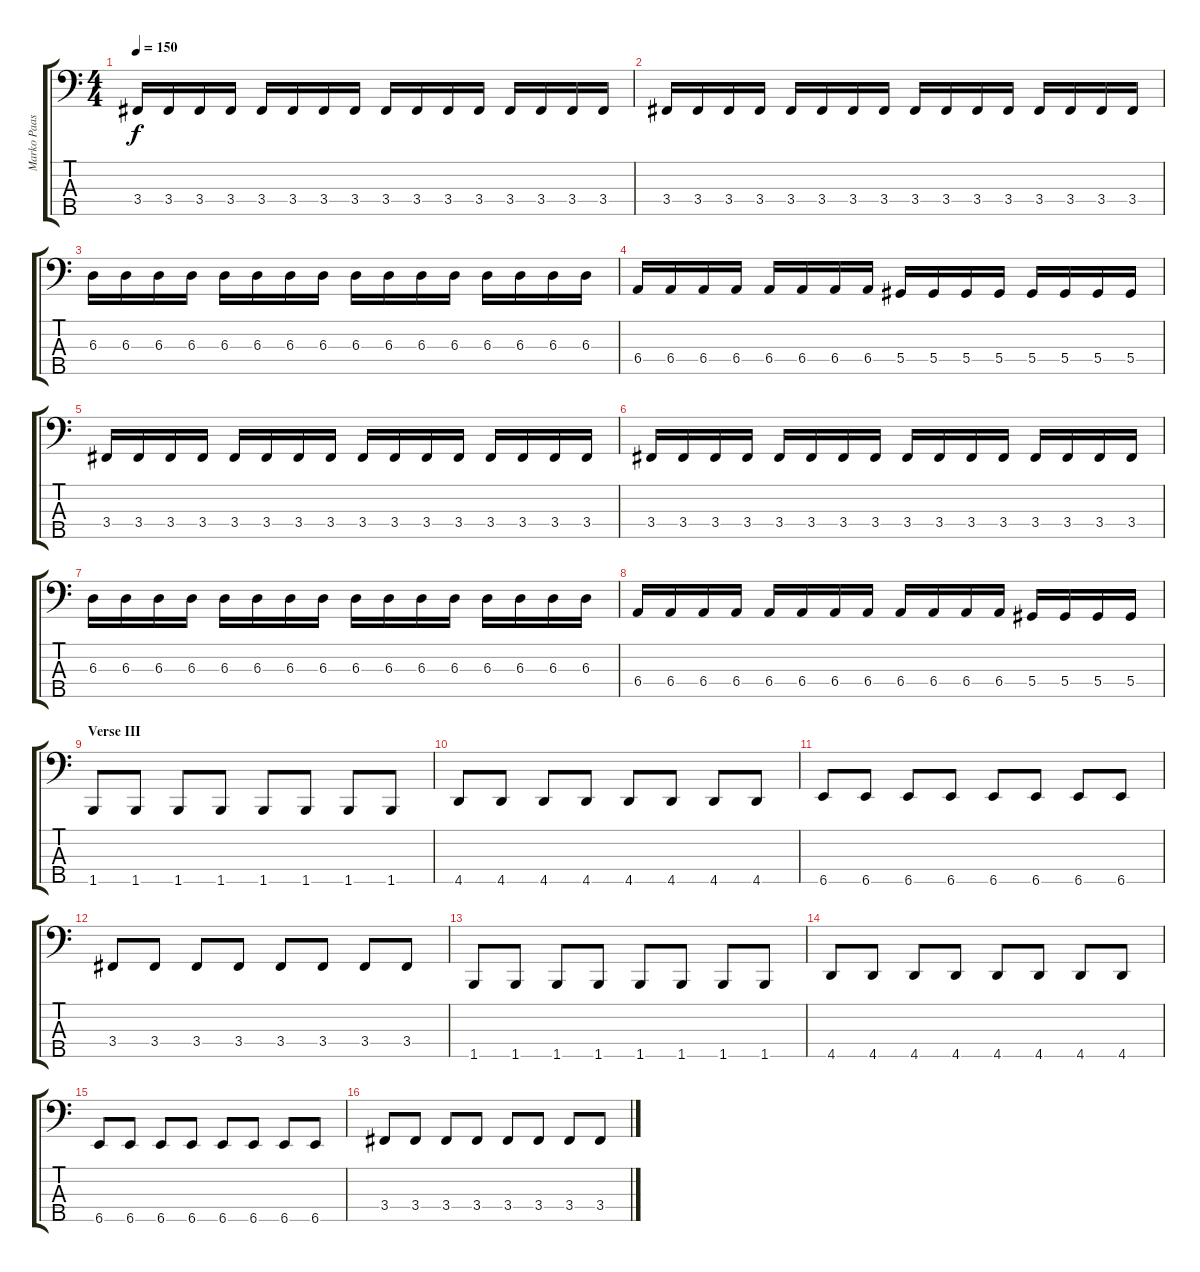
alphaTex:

\track ("Marko Paasikoski - Bass" "Marko Paas") {instrument electricbasspick}
\staff {score tabs}
\tuning (Gb2 Db2 Ab1 Eb1 Bb0) {hide}
\ts (4 4)
\tempo 150
\clef f4
\ks c
3.4.16{dy f} 3.4.16 3.4.16 3.4.16 3.4.16 3.4.16 3.4.16 3.4.16 3.4.16 3.4.16 3.4.16 3.4.16 3.4.16 3.4.16 3.4.16 3.4.16 |
3.4.16 3.4.16 3.4.16 3.4.16 3.4.16 3.4.16 3.4.16 3.4.16 3.4.16 3.4.16 3.4.16 3.4.16 3.4.16 3.4.16 3.4.16 3.4.16 |
6.3.16 6.3.16 6.3.16 6.3.16 6.3.16 6.3.16 6.3.16 6.3.16 6.3.16 6.3.16 6.3.16 6.3.16 6.3.16 6.3.16 6.3.16 6.3.16 |
6.4.16 6.4.16 6.4.16 6.4.16 6.4.16 6.4.16 6.4.16 6.4.16 5.4.16 5.4.16 5.4.16 5.4.16 5.4.16 5.4.16 5.4.16 5.4.16 |
3.4.16 3.4.16 3.4.16 3.4.16 3.4.16 3.4.16 3.4.16 3.4.16 3.4.16 3.4.16 3.4.16 3.4.16 3.4.16 3.4.16 3.4.16 3.4.16 |
3.4.16 3.4.16 3.4.16 3.4.16 3.4.16 3.4.16 3.4.16 3.4.16 3.4.16 3.4.16 3.4.16 3.4.16 3.4.16 3.4.16 3.4.16 3.4.16 |
6.3.16 6.3.16 6.3.16 6.3.16 6.3.16 6.3.16 6.3.16 6.3.16 6.3.16 6.3.16 6.3.16 6.3.16 6.3.16 6.3.16 6.3.16 6.3.16 |
6.4.16 6.4.16 6.4.16 6.4.16 6.4.16 6.4.16 6.4.16 6.4.16 6.4.16 6.4.16 6.4.16 6.4.16 5.4.16 5.4.16 5.4.16 5.4.16 |
\section ("" "Verse III")
1.5.8 1.5.8 1.5.8 1.5.8 1.5.8 1.5.8 1.5.8 1.5.8 |
4.5.8 4.5.8 4.5.8 4.5.8 4.5.8 4.5.8 4.5.8 4.5.8 |
6.5.8 6.5.8 6.5.8 6.5.8 6.5.8 6.5.8 6.5.8 6.5.8 |
3.4.8 3.4.8 3.4.8 3.4.8 3.4.8 3.4.8 3.4.8 3.4.8 |
1.5.8 1.5.8 1.5.8 1.5.8 1.5.8 1.5.8 1.5.8 1.5.8 |
4.5.8 4.5.8 4.5.8 4.5.8 4.5.8 4.5.8 4.5.8 4.5.8 |
6.5.8 6.5.8 6.5.8 6.5.8 6.5.8 6.5.8 6.5.8 6.5.8 |
3.4.8 3.4.8 3.4.8 3.4.8 3.4.8 3.4.8 3.4.8 3.4.8
